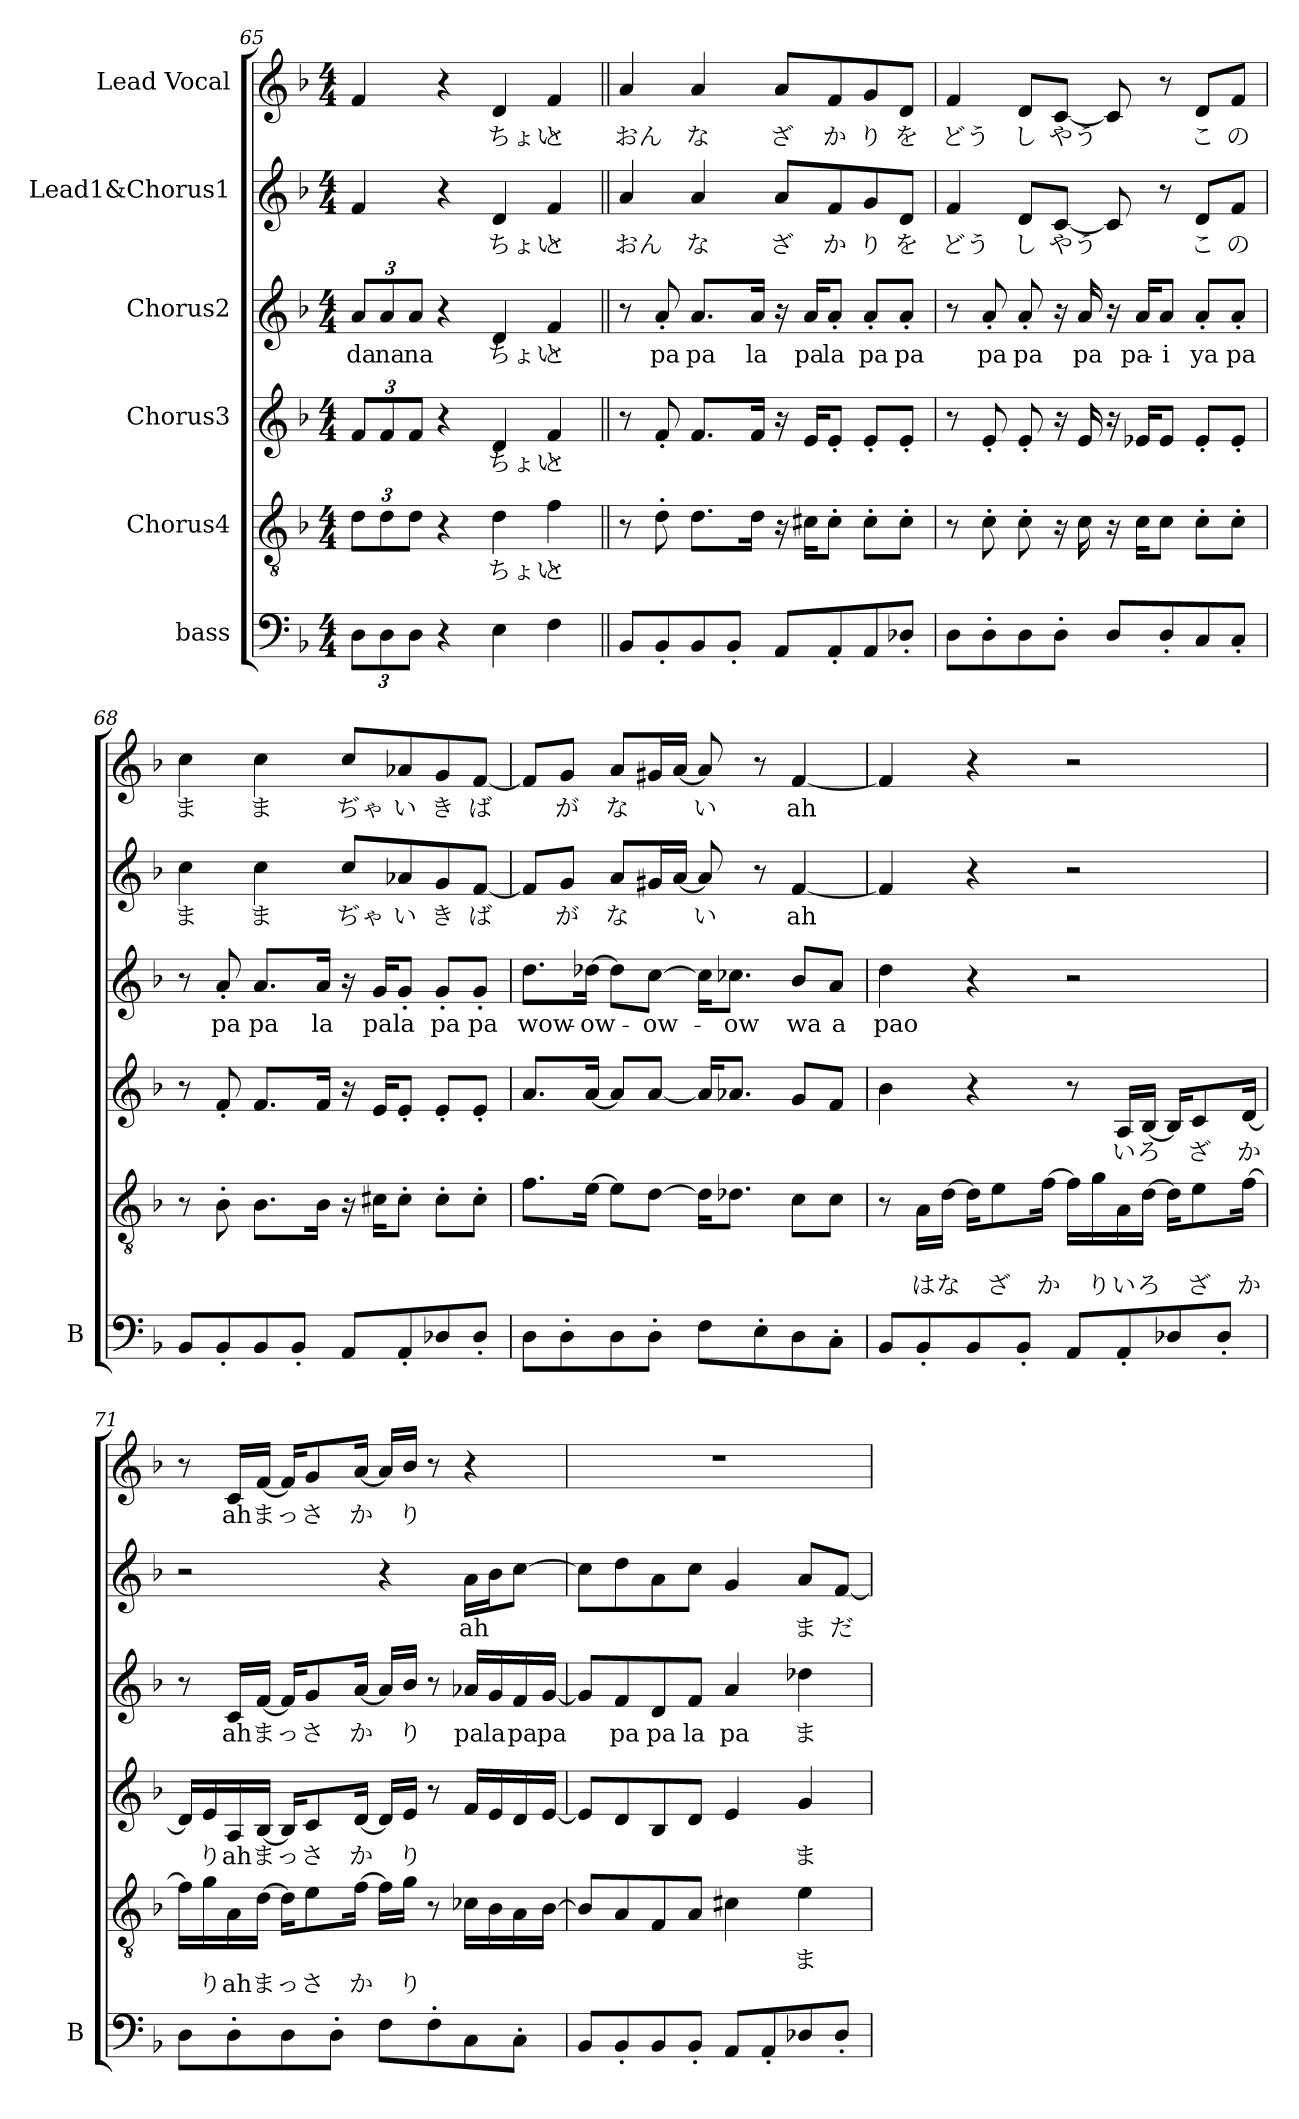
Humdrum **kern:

**kern	**kern	**text	**text	**kern	**text	**kern	**text	**kern	**text	**kern	**text
*part6	*part5	*part5	*part5	*part4	*part4	*part3	*part3	*part2	*part2	*part1	*part1
*staff6	*staff5	*staff5	*staff5	*staff4	*staff4	*staff3	*staff3	*staff2	*staff2	*staff1	*staff1
*I"bass	*I"Chorus4	*	*	*I"Chorus3	*	*I"Chorus2	*	*I"Lead1&amp;Chorus1	*	*I"Lead Vocal	*
*I'B	*	*	*	*	*	*	*	*	*	*	*
*clefF4	*clefGv2	*	*	*clefG2	*	*clefG2	*	*clefG2	*	*clefG2	*
*k[b-]	*k[b-]	*	*	*k[b-]	*	*k[b-]	*	*k[b-]	*	*k[b-]	*
*M4/4	*M4/4	*	*	*M4/4	*	*M4/4	*	*M4/4	*	*M4/4	*
=65	=65	=65	=65	=65	=65	=65	=65	=65	=65	=65	=65
12DL	12dL	.	.	12fL	.	12aL	da	4f	.	4f	.
12D	12d	.	.	12f	.	12a	na	.	.	.	.
12DJ	12dJ	.	.	12fJ	.	12aJ	na	.	.	.	.
4r	4r	.	.	4r	.	4r	.	4r	.	4r	.
4E	4d	ちょい	.	4d	ちょい	4d	ちょい	4d	ちょい	4d	ちょい
4F	4f	と	.	4f	と	4f	と	4f	と	4f	と
=66||	=66||	=66||	=66||	=66||	=66||	=66||	=66||	=66||	=66||	=66||	=66||
8BB-L	8r	.	.	8r	.	8r	.	4a	おん	4a	おん
8BB-'	8d'	.	.	8f'	.	8a'	pa	.	.	.	.
8BB-	8.dL	.	.	8.fL	.	8.aL	pa	4a	な	4a	な
8BB-'J	.	.	.	.	.	.	.	.	.	.	.
.	16dJk	.	.	16fJk	.	16aJk	la	.	.	.	.
8AAL	16r	.	.	16r	.	16r	.	8aL	ざ	8aL	ざ
.	16c#XKL	.	.	16eKL	.	16aKL	pa	.	.	.	.
8AA'	8c#'J	.	.	8e'J	.	8a'J	la	8f	か	8f	か
8AA	8c#'L	.	.	8e'L	.	8a'L	pa	8g	り	8g	り
8D-X'J	8c#'J	.	.	8e'J	.	8a'J	pa	8dJ	を	8dJ	を
=67	=67	=67	=67	=67	=67	=67	=67	=67	=67	=67	=67
8DL	8r	.	.	8r	.	8r	.	4f	どう	4f	どう
8D'	8c'	.	.	8e'	.	8a'	pa	.	.	.	.
8D	8c'	.	.	8e'	.	8a'	pa	8dL	し	8dL	し
8D'J	16r	.	.	16r	.	16r	.	[8cJ	やう	[8cJ	やう
.	16c	.	.	16e	.	16a	pa	.	.	.	.
8DL	16r	.	.	16r	.	16r	.	8c]	.	8c]	.
.	16cKL	.	.	16e-XKL	.	16aKL	pa-	.	.	.	.
8D'	8cJ	.	.	8e-J	.	8aJ	-i	8r	.	8r	.
8C	8c'L	.	.	8e-'L	.	8a'L	ya	8dL	こ	8dL	こ
8C'J	8c'J	.	.	8e-'J	.	8a'J	pa	8fJ	の	8fJ	の
=68	=68	=68	=68	=68	=68	=68	=68	=68	=68	=68	=68
8BB-L	8r	.	.	8r	.	8r	.	4cc	ま	4cc	ま
8BB-'	8B-'	.	.	8f'	.	8a'	pa	.	.	.	.
8BB-	8.B-L	.	.	8.fL	.	8.aL	pa	4cc	ま	4cc	ま
8BB-'J	.	.	.	.	.	.	.	.	.	.	.
.	16B-Jk	.	.	16fJk	.	16aJk	la	.	.	.	.
8AAL	16r	.	.	16r	.	16r	.	8ccL	ぢゃ	8ccL	ぢゃ
.	16c#XKL	.	.	16eKL	.	16gKL	pa	.	.	.	.
8AA'	8c#'J	.	.	8e'J	.	8g'J	la	8a-X	い	8a-X	い
8D-X	8c#'L	.	.	8e'L	.	8g'L	pa	8g	き	8g	き
8D-'J	8c#'J	.	.	8e'J	.	8g'J	pa	[8fJ	ば	[8fJ	ば
=69	=69	=69	=69	=69	=69	=69	=69	=69	=69	=69	=69
8DL	8.fL	.	.	8.aL	.	8.ddL	wow-	8fL]	.	8fL]	.
8D'	.	.	.	.	.	.	.	8gJ	が	8gJ	が
.	[16eJk	.	.	[16aJk	.	[16dd-XJk	-ow-	.	.	.	.
8D	8eL]	.	.	8aL]	.	8dd-L]	.	8aL	な	8aL	な
8D'J	[8dJ	.	.	[8aJ	.	[8ccJ	ow-	16g#XL	.	16g#XL	.
.	.	.	.	.	.	.	.	[16aJJ	.	[16aJJ	.
8FL	16dKL]	.	.	16aKL]	.	16ccKL]	.	8a]	い	8a]	い
.	8.d-XJ	.	.	8.a-XJ	.	8.cc-XJ	-ow	.	.	.	.
8E'	.	.	.	.	.	.	.	8r	.	8r	.
8D	8cL	.	.	8gL	.	8b-L	wa	[4f	ah	[4f	ah
8C'J	8cJ	.	.	8fJ	.	8aJ	a	.	.	.	.
=70	=70	=70	=70	=70	=70	=70	=70	=70	=70	=70	=70
8BB-L	8r	.	.	4b-	.	4dd	pao	4f]	.	4f]	.
8BB-'	16ALL	.	は	.	.	.	.	.	.	.	.
.	[16dJJ	.	な	.	.	.	.	.	.	.	.
8BB-	16dKL]	.	.	4r	.	4r	.	4r	.	4r	.
.	8e	.	ざ	.	.	.	.	.	.	.	.
8BB-'J	.	.	.	.	.	.	.	.	.	.	.
.	[16fJk	.	か	.	.	.	.	.	.	.	.
8AAL	16fLL]	.	.	8r	.	2r	.	2r	.	2r	.
.	16g	.	り	.	.	.	.	.	.	.	.
8AA'	16A	.	い	16ALL	い	.	.	.	.	.	.
.	[16dJJ	.	ろ	[16B-JJ	ろ	.	.	.	.	.	.
8D-X	16dKL]	.	.	16B-KL]	.	.	.	.	.	.	.
.	8e	.	ざ	8c	ざ	.	.	.	.	.	.
8D-'J	.	.	.	.	.	.	.	.	.	.	.
.	[16fJk	.	か	[16dJk	か	.	.	.	.	.	.
=71	=71	=71	=71	=71	=71	=71	=71	=71	=71	=71	=71
8DL	16fLL]	.	.	16dLL]	.	8r	.	2r	.	8r	.
.	16g	.	り	16e	り	.	.	.	.	.	.
8D'	16A	.	ah	16A	ah	16cLL	ah	.	.	16cLL	ah
.	[16dJJ	.	まっ	[16B-JJ	まっ	[16fJJ	まっ	.	.	[16fJJ	まっ
8D	16dKL]	.	.	16B-KL]	.	16fKL]	.	.	.	16fKL]	.
.	8e	.	さ	8c	さ	8g	さ	.	.	8g	さ
8D'J	.	.	.	.	.	.	.	.	.	.	.
.	[16fJk	.	か	[16dJk	か	[16aJk	か	.	.	[16aJk	か
8FL	16fLL]	.	.	16dLL]	.	16aLL]	.	4r	.	16aLL]	.
.	16gJJ	.	り	16eJJ	り	16b-JJ	り	.	.	16b-JJ	り
8F'	8r	.	.	8r	.	8r	.	.	.	8r	.
8C	16c-XLL	.	.	16fLL	.	16a-XLL	pa	16aLL	ah	4r	.
.	16B-	.	.	16e	.	16g	la	16b-J	.	.	.
8C'J	16A	.	.	16d	.	16f	pa	[8ccJ	.	.	.
.	[16B-JJ	.	.	[16eJJ	.	[16gJJ	pa	.	.	.	.
=72	=72	=72	=72	=72	=72	=72	=72	=72	=72	=72	=72
8BB-L	8B-L]	.	.	8eL]	.	8gL]	.	8ccL]	.	1r	.
8BB-'	8A	.	.	8d	.	8f	pa	8dd	.	.	.
8BB-	8F	.	.	8B-	.	8d	pa	8a	.	.	.
8BB-'J	8AJ	.	.	8dJ	.	8fJ	la	8ccJ	.	.	.
8AAL	4c#X	.	.	4e	.	4a	pa	4g	.	.	.
8AA'	.	.	.	.	.	.	.	.	.	.	.
8D-X	4e	ま	.	4g	ま	4dd-X	ま	8aL	ま	.	.
8D-'J	.	.	.	.	.	.	.	[8fJ	だ	.	.
=	=	=	=	=	=	=	=	=	=	=	=
*-	*-	*-	*-	*-	*-	*-	*-	*-	*-	*-	*-
